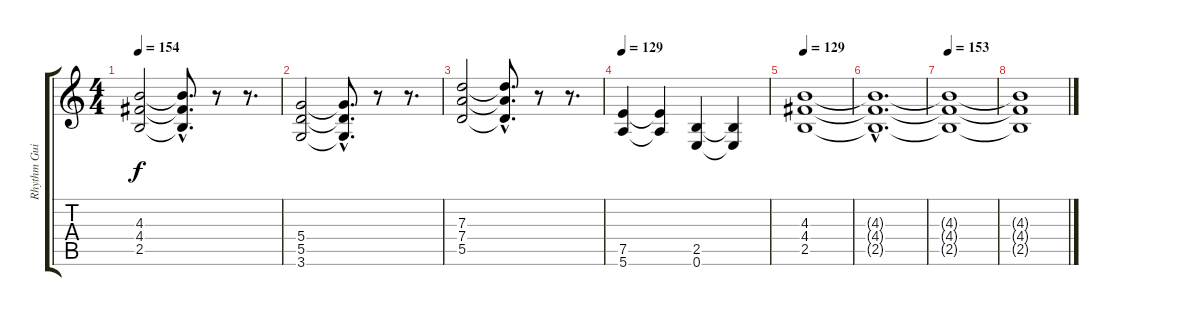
\track ("Rhythm Guitar 1" "Rhythm Gui") {instrument distortionguitar}
\staff {score tabs}
\tuning (E4 B3 G3 D3 A2 E2) {hide}
\ts (4 4)
\tempo 154
\clef g2
\ks c
(4.3 4.4 2.5).2{dy f} (4.3{hac t} 4.4{hac t} 2.5{hac t}).8{d} r.8 r.8{d} |
(5.4 5.5 3.6).2 (5.4{hac t} 5.5{hac t} 3.6{hac t}).8{d} r.8 r.8{d} |
(7.3 7.4 5.5).2 (7.3{hac t} 7.4{hac t} 5.5{hac t}).8{d} r.8 r.8{d} |
\tempo 129
(7.5 5.6).4 (7.5{t} 5.6{t}).4 (2.5 0.6).4 (2.5{t} 0.6{t}).4 |
\tempo 129
(4.3 4.4 2.5).1{volume 0} |
(4.3{hac t} 4.4{hac t} 2.5{hac t}).1{d} |
\tempo 153
(4.3{t} 4.4{t} 2.5{t}).1 |
(4.3{t} 4.4{t} 2.5{t}).1
